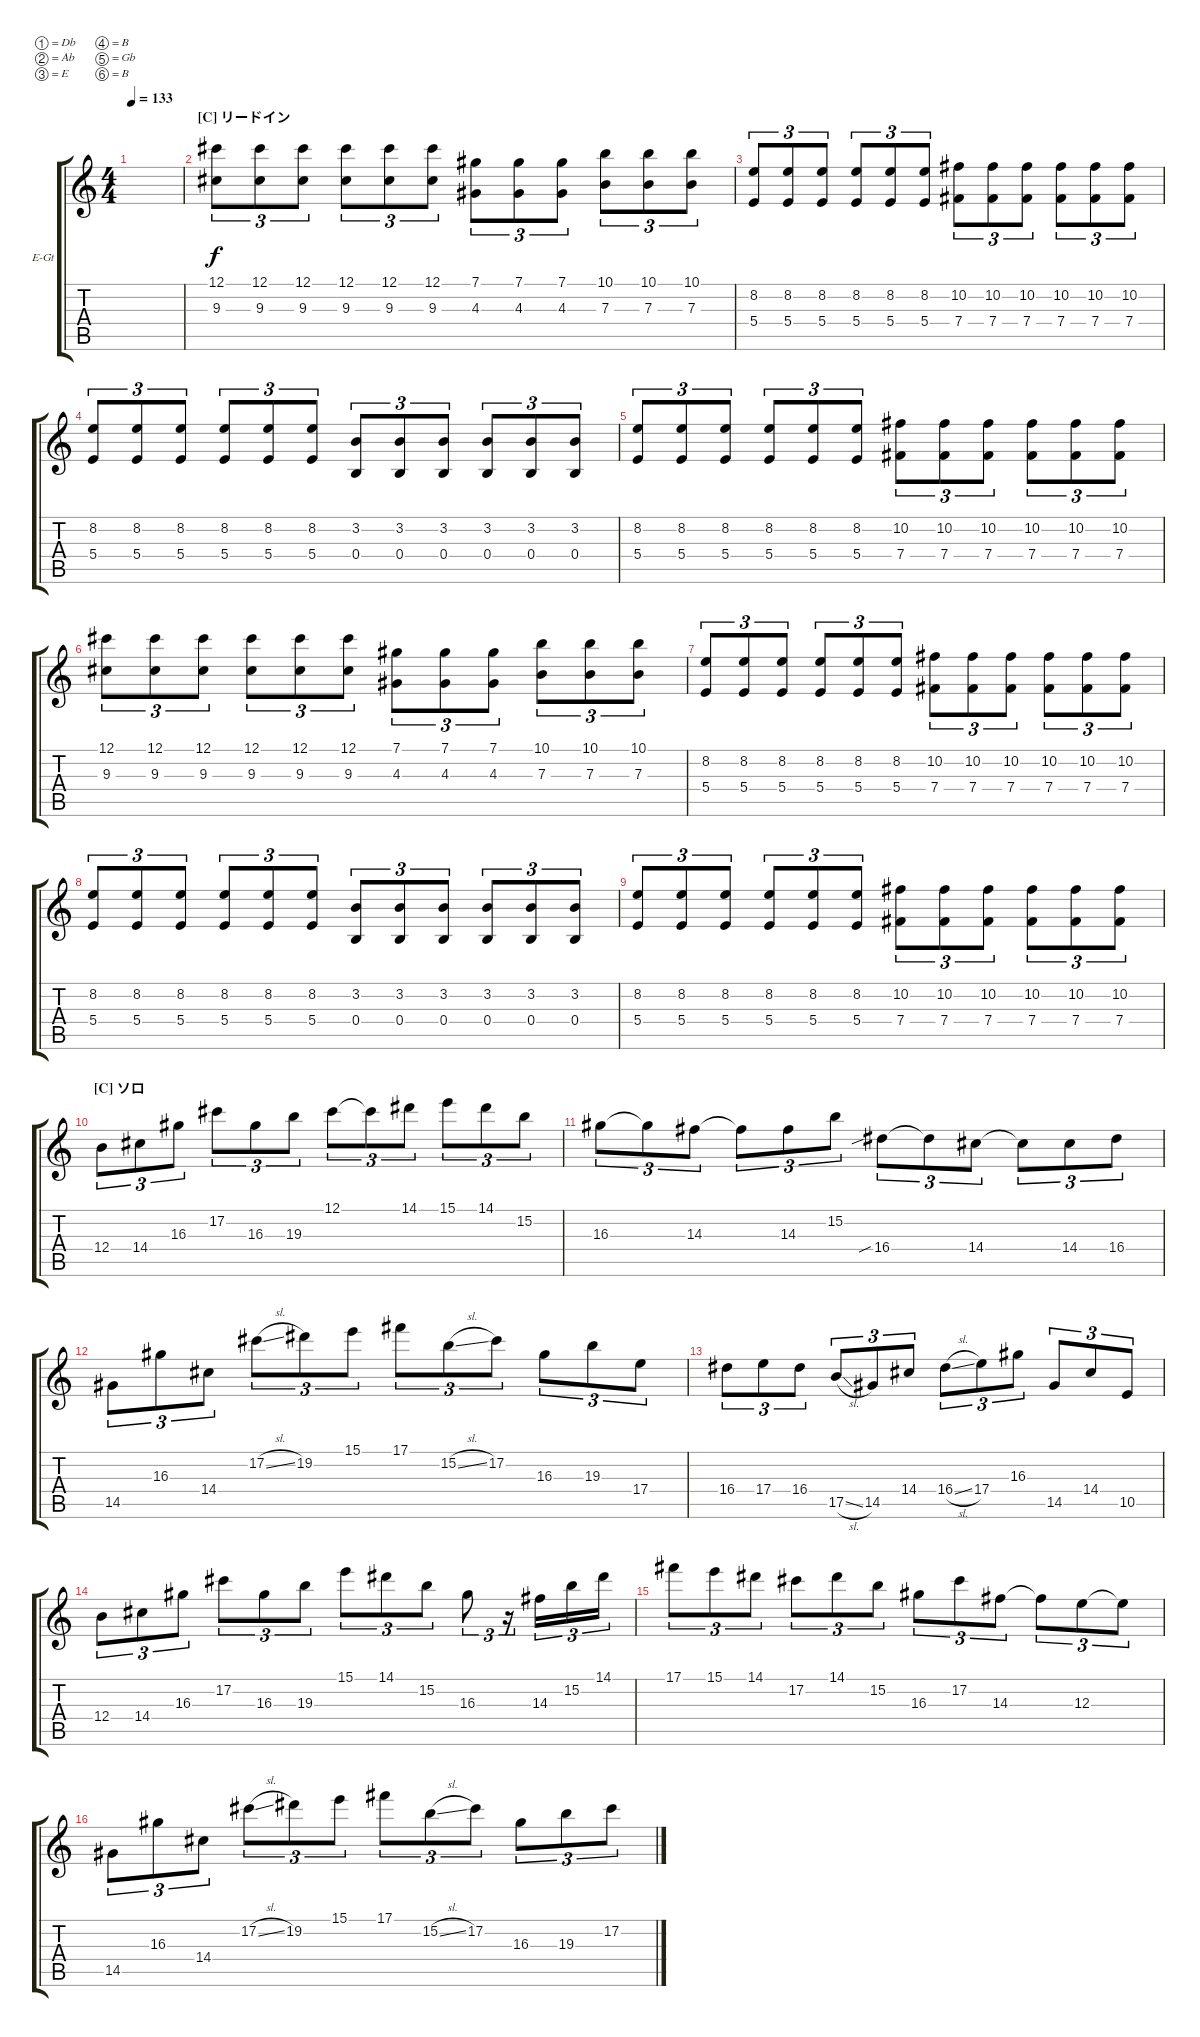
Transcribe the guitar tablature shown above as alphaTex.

\bracketExtendMode groupsimilarinstruments
\firstSystemTrackNameOrientation horizontal
\otherSystemsTrackNameOrientation horizontal
\track ("Lead I" "E-Gt") {instrument overdrivenguitar}
\staff {score tabs}
\tuning (Db4 Ab3 E3 B2 Gb2 B1)
\ts (4 4)
\tempo 133
\clef g2
\ks c
|
\section ("C" "リードイン")
(12.1 9.3).8{tu (3 2)} (12.1 9.3).8{tu (3 2)} (12.1 9.3).8{tu (3 2)} (12.1 9.3).8{tu (3 2)} (12.1 9.3).8{tu (3 2)} (12.1 9.3).8{tu (3 2)} (7.1 4.3).8{tu (3 2)} (7.1 4.3).8{tu (3 2)} (7.1 4.3).8{tu (3 2)} (10.1 7.3).8{tu (3 2)} (10.1 7.3).8{tu (3 2)} (10.1 7.3).8{tu (3 2)} |
(8.2 5.4).8{tu (3 2)} (8.2 5.4).8{tu (3 2)} (8.2 5.4).8{tu (3 2)} (8.2 5.4).8{tu (3 2)} (8.2 5.4).8{tu (3 2)} (8.2 5.4).8{tu (3 2)} (10.2 7.4).8{tu (3 2)} (10.2 7.4).8{tu (3 2)} (10.2 7.4).8{tu (3 2)} (10.2 7.4).8{tu (3 2)} (10.2 7.4).8{tu (3 2)} (10.2 7.4).8{tu (3 2)} |
(8.2 5.4).8{tu (3 2)} (8.2 5.4).8{tu (3 2)} (8.2 5.4).8{tu (3 2)} (8.2 5.4).8{tu (3 2)} (8.2 5.4).8{tu (3 2)} (8.2 5.4).8{tu (3 2)} (3.2 0.4).8{tu (3 2)} (3.2 0.4).8{tu (3 2)} (3.2 0.4).8{tu (3 2)} (3.2 0.4).8{tu (3 2)} (3.2 0.4).8{tu (3 2)} (3.2 0.4).8{tu (3 2)} |
(8.2 5.4).8{tu (3 2)} (8.2 5.4).8{tu (3 2)} (8.2 5.4).8{tu (3 2)} (8.2 5.4).8{tu (3 2)} (8.2 5.4).8{tu (3 2)} (8.2 5.4).8{tu (3 2)} (10.2 7.4).8{tu (3 2)} (10.2 7.4).8{tu (3 2)} (10.2 7.4).8{tu (3 2)} (10.2 7.4).8{tu (3 2)} (10.2 7.4).8{tu (3 2)} (10.2 7.4).8{tu (3 2)} |
(12.1 9.3).8{tu (3 2)} (12.1 9.3).8{tu (3 2)} (12.1 9.3).8{tu (3 2)} (12.1 9.3).8{tu (3 2)} (12.1 9.3).8{tu (3 2)} (12.1 9.3).8{tu (3 2)} (7.1 4.3).8{tu (3 2)} (7.1 4.3).8{tu (3 2)} (7.1 4.3).8{tu (3 2)} (10.1 7.3).8{tu (3 2)} (10.1 7.3).8{tu (3 2)} (10.1 7.3).8{tu (3 2)} |
(8.2 5.4).8{tu (3 2)} (8.2 5.4).8{tu (3 2)} (8.2 5.4).8{tu (3 2)} (8.2 5.4).8{tu (3 2)} (8.2 5.4).8{tu (3 2)} (8.2 5.4).8{tu (3 2)} (10.2 7.4).8{tu (3 2)} (10.2 7.4).8{tu (3 2)} (10.2 7.4).8{tu (3 2)} (10.2 7.4).8{tu (3 2)} (10.2 7.4).8{tu (3 2)} (10.2 7.4).8{tu (3 2)} |
(8.2 5.4).8{tu (3 2)} (8.2 5.4).8{tu (3 2)} (8.2 5.4).8{tu (3 2)} (8.2 5.4).8{tu (3 2)} (8.2 5.4).8{tu (3 2)} (8.2 5.4).8{tu (3 2)} (3.2 0.4).8{tu (3 2)} (3.2 0.4).8{tu (3 2)} (3.2 0.4).8{tu (3 2)} (3.2 0.4).8{tu (3 2)} (3.2 0.4).8{tu (3 2)} (3.2 0.4).8{tu (3 2)} |
(8.2 5.4).8{tu (3 2)} (8.2 5.4).8{tu (3 2)} (8.2 5.4).8{tu (3 2)} (8.2 5.4).8{tu (3 2)} (8.2 5.4).8{tu (3 2)} (8.2 5.4).8{tu (3 2)} (10.2 7.4).8{tu (3 2)} (10.2 7.4).8{tu (3 2)} (10.2 7.4).8{tu (3 2)} (10.2 7.4).8{tu (3 2)} (10.2 7.4).8{tu (3 2)} (10.2 7.4).8{tu (3 2)} |
\section ("C" "ソロ")
12.4.8{tu (3 2)} 14.4.8{tu (3 2)} 16.3.8{tu (3 2)} 17.2.8{tu (3 2)} 16.3.8{tu (3 2)} 19.3.8{tu (3 2)} 12.1.8{tu (3 2)} 12.1{t}.8{tu (3 2)} 14.1.8{tu (3 2)} 15.1.8{tu (3 2)} 14.1.8{tu (3 2)} 15.2.8{tu (3 2)} |
16.3.8{tu (3 2)} 16.3{t}.8{tu (3 2)} 14.3.8{tu (3 2)} 14.3{t}.8{tu (3 2)} 14.3.8{tu (3 2)} 15.2.8{tu (3 2)} 16.4{sib}.8{tu (3 2)} 16.4{t}.8{tu (3 2)} 14.4.8{tu (3 2)} 14.4{t}.8{tu (3 2)} 14.4.8{tu (3 2)} 16.4.8{tu (3 2)} |
14.5.8{tu (3 2)} 16.3.8{tu (3 2)} 14.4.8{tu (3 2)} 17.2{sl}.8{tu (3 2)} 19.2.8{tu (3 2)} 15.1.8{tu (3 2)} 17.1.8{tu (3 2)} 15.2{sl}.8{tu (3 2)} 17.2.8{tu (3 2)} 16.3.8{tu (3 2)} 19.3.8{tu (3 2)} 17.4.8{tu (3 2)} |
16.4.8{tu (3 2)} 17.4.8{tu (3 2)} 16.4.8{tu (3 2)} 17.5{sl}.8{tu (3 2)} 14.5.8{tu (3 2)} 14.4.8{tu (3 2)} 16.4{sl}.8{tu (3 2)} 17.4.8{tu (3 2)} 16.3.8{tu (3 2)} 14.5.8{tu (3 2)} 14.4.8{tu (3 2)} 10.5.8{tu (3 2)} |
12.4.8{tu (3 2)} 14.4.8{tu (3 2)} 16.3.8{tu (3 2)} 17.2.8{tu (3 2)} 16.3.8{tu (3 2)} 19.3.8{tu (3 2)} 15.1.8{tu (3 2)} 14.1.8{tu (3 2)} 15.2.8{tu (3 2)} 16.3.8{tu (3 2)} r.16{tu (3 2)} 14.3.16{tu (3 2)} 15.2.16{tu (3 2)} 14.1.16{tu (3 2)} |
17.1.8{tu (3 2)} 15.1.8{tu (3 2)} 14.1.8{tu (3 2)} 17.2.8{tu (3 2)} 14.1.8{tu (3 2)} 15.2.8{tu (3 2)} 16.3.8{tu (3 2)} 17.2.8{tu (3 2)} 14.3.8{tu (3 2)} 14.3{t}.8{tu (3 2)} 12.3.8{tu (3 2)} 12.3{t}.8{tu (3 2)} |
14.5.8{tu (3 2)} 16.3.8{tu (3 2)} 14.4.8{tu (3 2)} 17.2{sl}.8{tu (3 2)} 19.2.8{tu (3 2)} 15.1.8{tu (3 2)} 17.1.8{tu (3 2)} 15.2{sl}.8{tu (3 2)} 17.2.8{tu (3 2)} 16.3.8{tu (3 2)} 19.3.8{tu (3 2)} 17.2.8{tu (3 2)}
